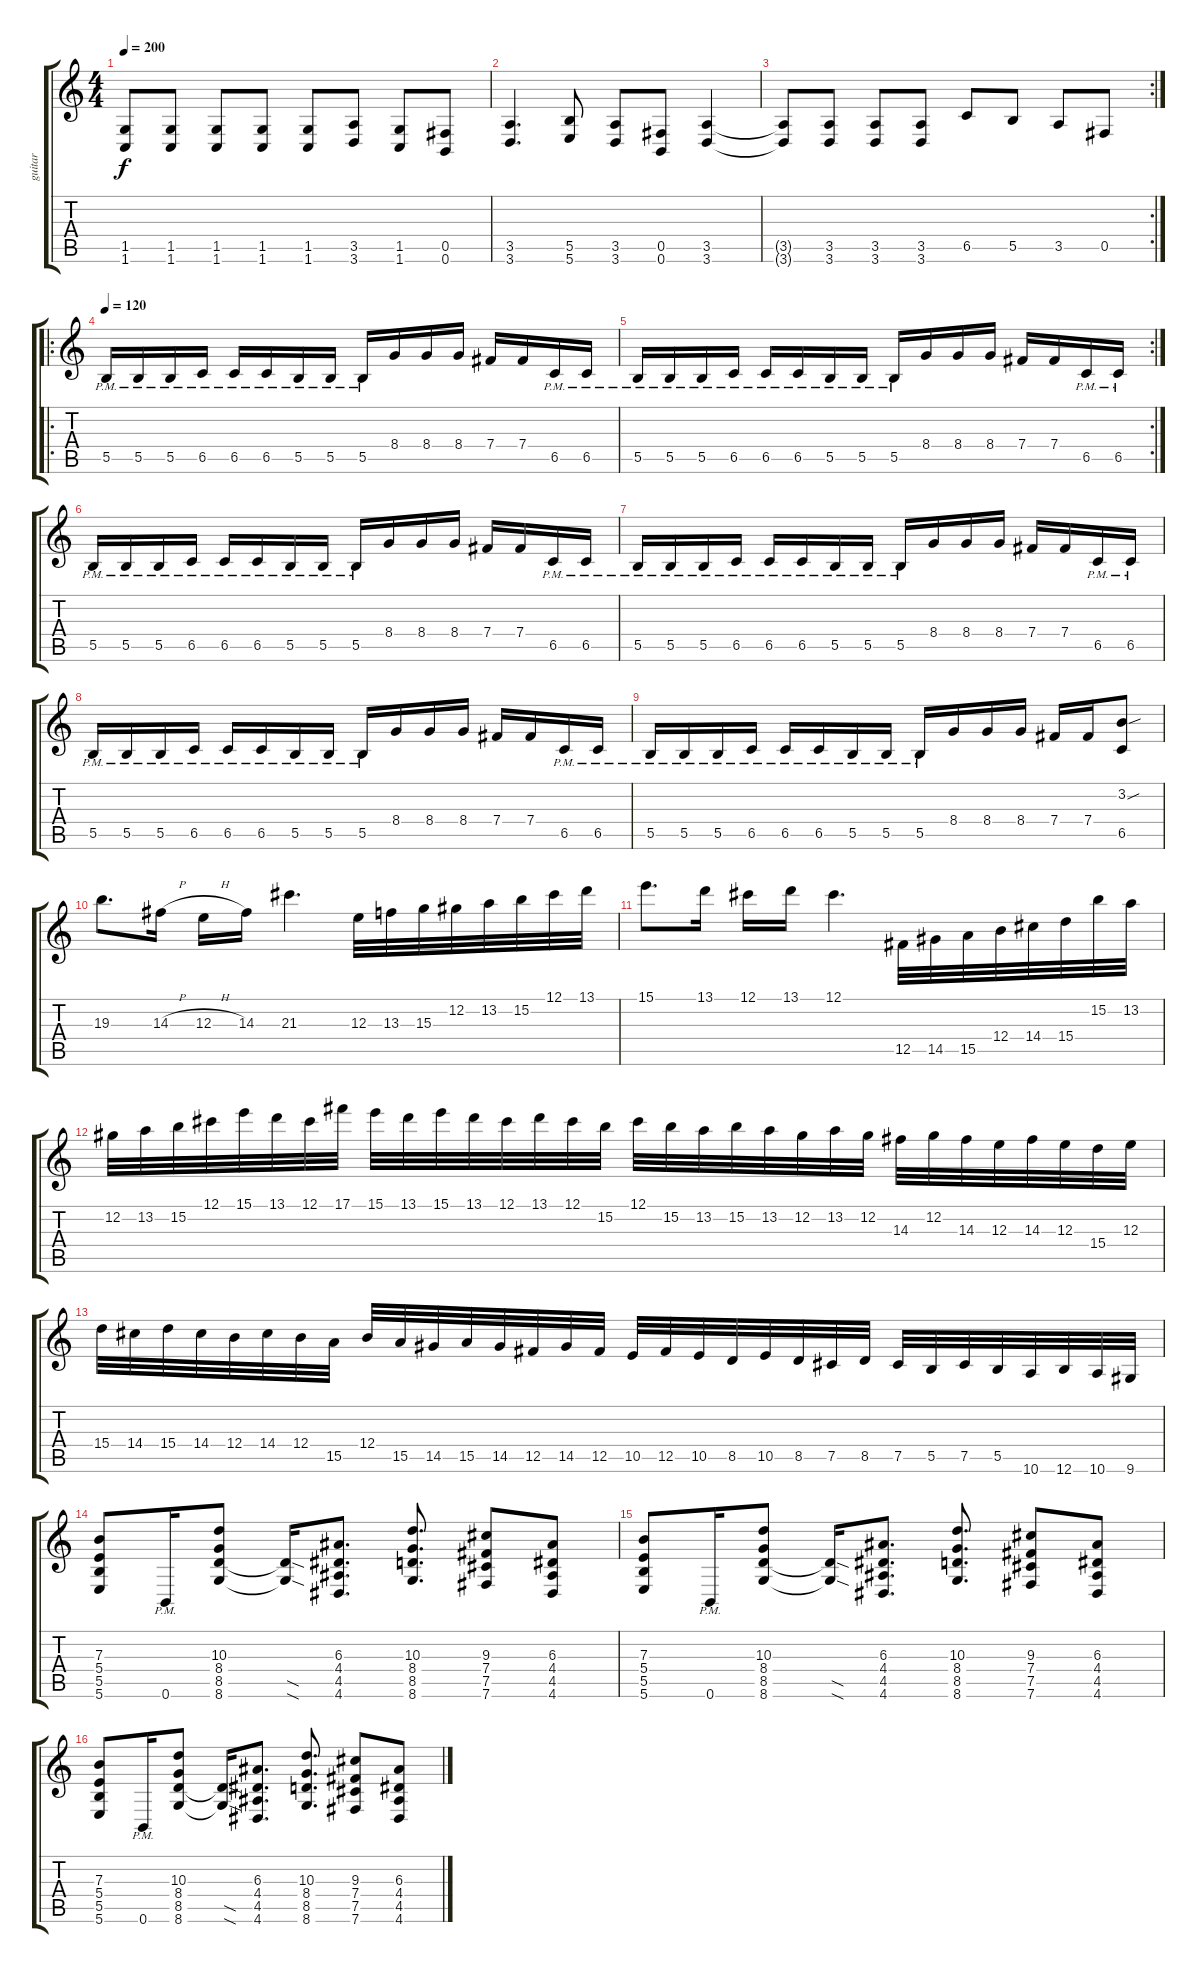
\track ("guitar" "guitar") {instrument distortionguitar}
\staff {score tabs}
\tuning (Db4 Ab3 E3 B2 Gb2 B1) {hide}
\ts (4 4)
\tempo 200
\clef g2
\ks c
(1.5{t} 1.6{t}).8{dy f} (1.5 1.6).8 (1.5 1.6).8 (1.5 1.6).8 (1.5 1.6).8 (3.5 3.6).8 (1.5 1.6).8 (0.5 0.6).8 |
(3.5 3.6).4{d} (5.5 5.6).8 (3.5 3.6).8 (0.5 0.6).8 (3.5 3.6).4 |
\rc 2
(3.5{t} 3.6{t}).8 (3.5 3.6).8 (3.5 3.6).8 (3.5 3.6).8 6.5.8 5.5.8 3.5.8 0.5.8 |
\ro
\tempo 120
5.5{pm}.16 5.5{pm}.16 5.5{pm}.16 6.5{pm}.16 6.5{pm}.16 6.5{pm}.16 5.5{pm}.16 5.5{pm}.16 5.5{pm}.16 8.4.16 8.4.16 8.4.16 7.4.16 7.4.16 6.5{pm}.16 6.5{pm}.16 |
\rc 2
5.5{pm}.16 5.5{pm}.16 5.5{pm}.16 6.5{pm}.16 6.5{pm}.16 6.5{pm}.16 5.5{pm}.16 5.5{pm}.16 5.5{pm}.16 8.4.16 8.4.16 8.4.16 7.4.16 7.4.16 6.5{pm}.16 6.5{pm}.16 |
5.5{pm}.16 5.5{pm}.16 5.5{pm}.16 6.5{pm}.16 6.5{pm}.16 6.5{pm}.16 5.5{pm}.16 5.5{pm}.16 5.5{pm}.16 8.4.16 8.4.16 8.4.16 7.4.16 7.4.16 6.5{pm}.16 6.5{pm}.16 |
5.5{pm}.16 5.5{pm}.16 5.5{pm}.16 6.5{pm}.16 6.5{pm}.16 6.5{pm}.16 5.5{pm}.16 5.5{pm}.16 5.5{pm}.16 8.4.16 8.4.16 8.4.16 7.4.16 7.4.16 6.5{pm}.16 6.5{pm}.16 |
5.5{pm}.16 5.5{pm}.16 5.5{pm}.16 6.5{pm}.16 6.5{pm}.16 6.5{pm}.16 5.5{pm}.16 5.5{pm}.16 5.5{pm}.16 8.4.16 8.4.16 8.4.16 7.4.16 7.4.16 6.5{pm}.16 6.5{pm}.16 |
5.5{pm}.16 5.5{pm}.16 5.5{pm}.16 6.5{pm}.16 6.5{pm}.16 6.5{pm}.16 5.5{pm}.16 5.5{pm}.16 5.5{pm}.16 8.4.16 8.4.16 8.4.16 7.4.16 7.4.16 (3.2{sou} 6.5).8 |
19.3.8{d} 14.3{h}.16 12.3{h}.16 14.3.16 21.3.4{d} 12.3.32 13.3.32 15.3.32 12.2.32 13.2.32 15.2.32 12.1.32 13.1.32 |
15.1.8{d} 13.1.16 12.1.16 13.1.16 12.1.4{d} 12.5.32 14.5.32 15.5.32 12.4.32 14.4.32 15.4.32 15.2.32 13.2.32 |
12.2.32 13.2.32 15.2.32 12.1.32 15.1.32 13.1.32 12.1.32 17.1.32 15.1.32 13.1.32 15.1.32 13.1.32 12.1.32 13.1.32 12.1.32 15.2.32 12.1.32 15.2.32 13.2.32 15.2.32 13.2.32 12.2.32 13.2.32 12.2.32 14.3.32 12.2.32 14.3.32 12.3.32 14.3.32 12.3.32 15.4.32 12.3.32 |
15.4.32 14.4.32 15.4.32 14.4.32 12.4.32 14.4.32 12.4.32 15.5.32 12.4.32 15.5.32 14.5.32 15.5.32 14.5.32 12.5.32 14.5.32 12.5.32 10.5.32 12.5.32 10.5.32 8.5.32 10.5.32 8.5.32 7.5.32 8.5.32 7.5.32 5.5.32 7.5.32 5.5.32 10.6.32 12.6.32 10.6.32 9.6.32 |
(7.3 5.4 5.5 5.6).8 0.6{pm}.16 (10.3 8.4 8.5 8.6).8 (8.5{sod t} 8.6{sod t}).16 (6.3 4.4 4.5 4.6).8{d} (10.3 8.4 8.5 8.6).8{d} (9.3 7.4 7.5 7.6).8 (6.3 4.4 4.5 4.6).8 |
(7.3 5.4 5.5 5.6).8 0.6{pm}.16 (10.3 8.4 8.5 8.6).8 (8.5{sod t} 8.6{sod t}).16 (6.3 4.4 4.5 4.6).8{d} (10.3 8.4 8.5 8.6).8{d} (9.3 7.4 7.5 7.6).8 (6.3 4.4 4.5 4.6).8 |
(7.3 5.4 5.5 5.6).8 0.6{pm}.16 (10.3 8.4 8.5 8.6).8 (8.5{sod t} 8.6{sod t}).16 (6.3 4.4 4.5 4.6).8{d} (10.3 8.4 8.5 8.6).8{d} (9.3 7.4 7.5 7.6).8 (6.3 4.4 4.5 4.6).8
